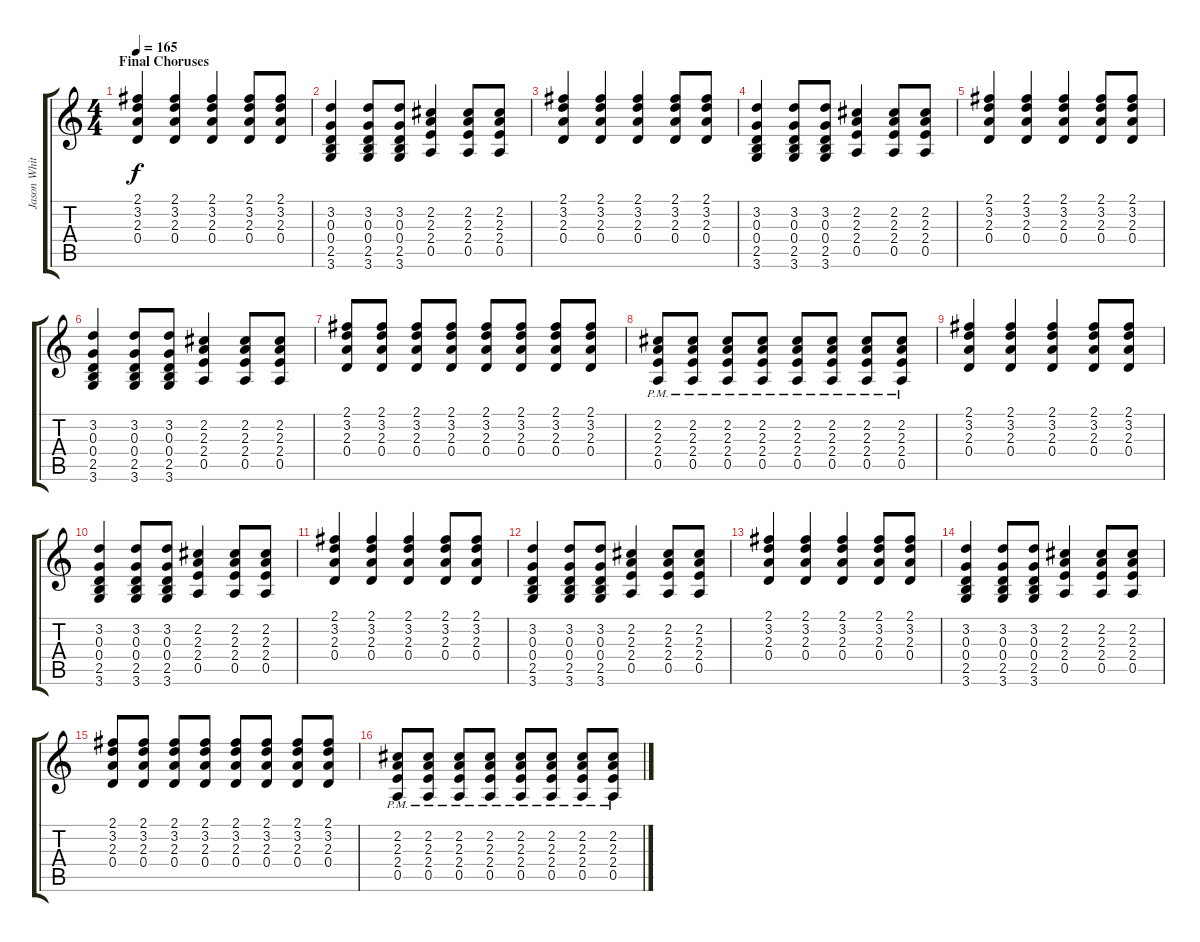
\track ("Jason White (Lead Guitar)" "Jason Whit") {instrument distortionguitar}
\staff {score tabs}
\tuning (E4 B3 G3 D3 A2 E2) {hide}
\ts (4 4)
\section ("" "Final Choruses")
\tempo 165
\clef g2
\ks c
(2.1 3.2 2.3 0.4).4{dy f} (2.1 3.2 2.3 0.4).4 (2.1 3.2 2.3 0.4).4 (2.1 3.2 2.3 0.4).8 (2.1 3.2 2.3 0.4).8 |
(3.2 0.3 0.4 2.5 3.6).4 (3.2 0.3 0.4 2.5 3.6).8 (3.2 0.3 0.4 2.5 3.6).8 (2.2 2.3 2.4 0.5).4 (2.2 2.3 2.4 0.5).8 (2.2 2.3 2.4 0.5).8 |
(2.1 3.2 2.3 0.4).4 (2.1 3.2 2.3 0.4).4 (2.1 3.2 2.3 0.4).4 (2.1 3.2 2.3 0.4).8 (2.1 3.2 2.3 0.4).8 |
(3.2 0.3 0.4 2.5 3.6).4 (3.2 0.3 0.4 2.5 3.6).8 (3.2 0.3 0.4 2.5 3.6).8 (2.2 2.3 2.4 0.5).4 (2.2 2.3 2.4 0.5).8 (2.2 2.3 2.4 0.5).8 |
(2.1 3.2 2.3 0.4).4 (2.1 3.2 2.3 0.4).4 (2.1 3.2 2.3 0.4).4 (2.1 3.2 2.3 0.4).8 (2.1 3.2 2.3 0.4).8 |
(3.2 0.3 0.4 2.5 3.6).4 (3.2 0.3 0.4 2.5 3.6).8 (3.2 0.3 0.4 2.5 3.6).8 (2.2 2.3 2.4 0.5).4 (2.2 2.3 2.4 0.5).8 (2.2 2.3 2.4 0.5).8 |
(2.1 3.2 2.3 0.4).8 (2.1 3.2 2.3 0.4).8 (2.1 3.2 2.3 0.4).8 (2.1 3.2 2.3 0.4).8 (2.1 3.2 2.3 0.4).8 (2.1 3.2 2.3 0.4).8 (2.1 3.2 2.3 0.4).8 (2.1 3.2 2.3 0.4).8 |
(2.2{pm} 2.3{pm} 2.4{pm} 0.5{pm}).8 (2.2{pm} 2.3{pm} 2.4{pm} 0.5{pm}).8 (2.2{pm} 2.3{pm} 2.4{pm} 0.5{pm}).8 (2.2{pm} 2.3{pm} 2.4{pm} 0.5{pm}).8 (2.2{pm} 2.3{pm} 2.4{pm} 0.5{pm}).8 (2.2{pm} 2.3{pm} 2.4{pm} 0.5{pm}).8 (2.2{pm} 2.3{pm} 2.4{pm} 0.5{pm}).8 (2.2{pm} 2.3{pm} 2.4{pm} 0.5{pm}).8 |
(2.1 3.2 2.3 0.4).4 (2.1 3.2 2.3 0.4).4 (2.1 3.2 2.3 0.4).4 (2.1 3.2 2.3 0.4).8 (2.1 3.2 2.3 0.4).8 |
(3.2 0.3 0.4 2.5 3.6).4 (3.2 0.3 0.4 2.5 3.6).8 (3.2 0.3 0.4 2.5 3.6).8 (2.2 2.3 2.4 0.5).4 (2.2 2.3 2.4 0.5).8 (2.2 2.3 2.4 0.5).8 |
(2.1 3.2 2.3 0.4).4 (2.1 3.2 2.3 0.4).4 (2.1 3.2 2.3 0.4).4 (2.1 3.2 2.3 0.4).8 (2.1 3.2 2.3 0.4).8 |
(3.2 0.3 0.4 2.5 3.6).4 (3.2 0.3 0.4 2.5 3.6).8 (3.2 0.3 0.4 2.5 3.6).8 (2.2 2.3 2.4 0.5).4 (2.2 2.3 2.4 0.5).8 (2.2 2.3 2.4 0.5).8 |
(2.1 3.2 2.3 0.4).4 (2.1 3.2 2.3 0.4).4 (2.1 3.2 2.3 0.4).4 (2.1 3.2 2.3 0.4).8 (2.1 3.2 2.3 0.4).8 |
(3.2 0.3 0.4 2.5 3.6).4 (3.2 0.3 0.4 2.5 3.6).8 (3.2 0.3 0.4 2.5 3.6).8 (2.2 2.3 2.4 0.5).4 (2.2 2.3 2.4 0.5).8 (2.2 2.3 2.4 0.5).8 |
(2.1 3.2 2.3 0.4).8 (2.1 3.2 2.3 0.4).8 (2.1 3.2 2.3 0.4).8 (2.1 3.2 2.3 0.4).8 (2.1 3.2 2.3 0.4).8 (2.1 3.2 2.3 0.4).8 (2.1 3.2 2.3 0.4).8 (2.1 3.2 2.3 0.4).8 |
(2.2{pm} 2.3{pm} 2.4{pm} 0.5{pm}).8 (2.2{pm} 2.3{pm} 2.4{pm} 0.5{pm}).8 (2.2{pm} 2.3{pm} 2.4{pm} 0.5{pm}).8 (2.2{pm} 2.3{pm} 2.4{pm} 0.5{pm}).8 (2.2{pm} 2.3{pm} 2.4{pm} 0.5{pm}).8 (2.2{pm} 2.3{pm} 2.4{pm} 0.5{pm}).8 (2.2{pm} 2.3{pm} 2.4{pm} 0.5{pm}).8 (2.2{pm} 2.3{pm} 2.4{pm} 0.5{pm}).8
